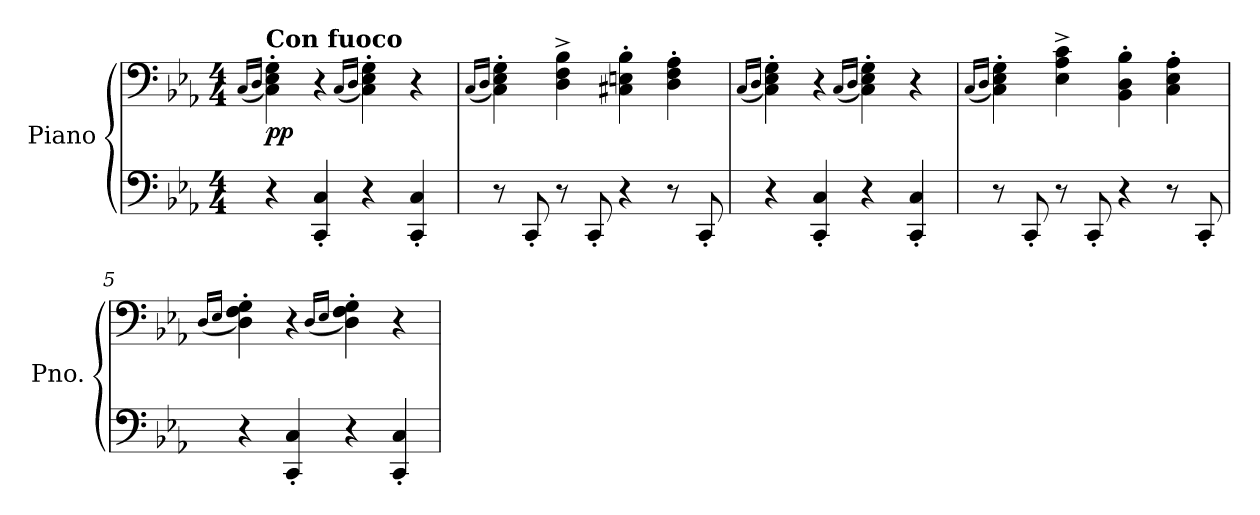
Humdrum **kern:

**kern	**kern	**dynam
*part1	*part1	*part1
*staff2	*staff1	*staff1/2
*I"Piano	*	*
*I'Pno.	*	*
*clefF4	*clefF4	*
*k[b-e-a-]	*k[b-e-a-]	*
*M4/4	*M4/4	*
*MM138	*MM138	*
=1	=1	=1
.	(<16qC/LL	.
.	16qD/JJ	.
!	!LO:TX:a:B:t=Con fuoco	!
!	!	!LO:DY:b
4r	4C\' 4E-\' 4G\')	pp
4CC/' 4C/'	4r	.
.	(<16qC/LL	.
.	16qD/JJ	.
4r	4C\' 4E-\' 4G\')	.
4CC/' 4C/'	4r	.
=2	=2	=2
.	(<16qC/LL	.
.	16qD/JJ	.
8r	4C\' 4E-\' 4G\')	.
8CC'/	.	.
8r	4D\^ 4F\^ 4B-\^	.
8CC'/	.	.
4r	4C#X\' 4En\' 4B-\'	.
8r	4D\' 4F\' 4A-\'	.
8CC'/	.	.
=3	=3	=3
.	(<16qC/LL	.
.	16qD/JJ	.
4r	4C\' 4E-\' 4G\')	.
4CC/' 4C/'	4r	.
.	(<16qC/LL	.
.	16qD/JJ	.
4r	4C\' 4E-\' 4G\')	.
4CC/' 4C/'	4r	.
=4	=4	=4
.	(<16qC/LL	.
.	16qD/JJ	.
8r	4C\' 4E-\' 4G\')	.
8CC'/	.	.
8r	4E-\^ 4A-\^ 4c\^	.
8CC'/	.	.
4r	4BB-\' 4D\' 4B-\'	.
8r	4C\' 4E-\' 4A-\'	.
8CC'/	.	.
=5	=5	=5
.	(<16qD/LL	.
.	16qE-/JJ	.
4r	4D\' 4F\' 4G\')	.
4CC/' 4C/'	4r	.
.	(<16qD/LL	.
.	16qE-/JJ	.
4r	4D\' 4F\' 4G\')	.
4CC/' 4C/'	4r	.
=	=	=
*-	*-	*-
